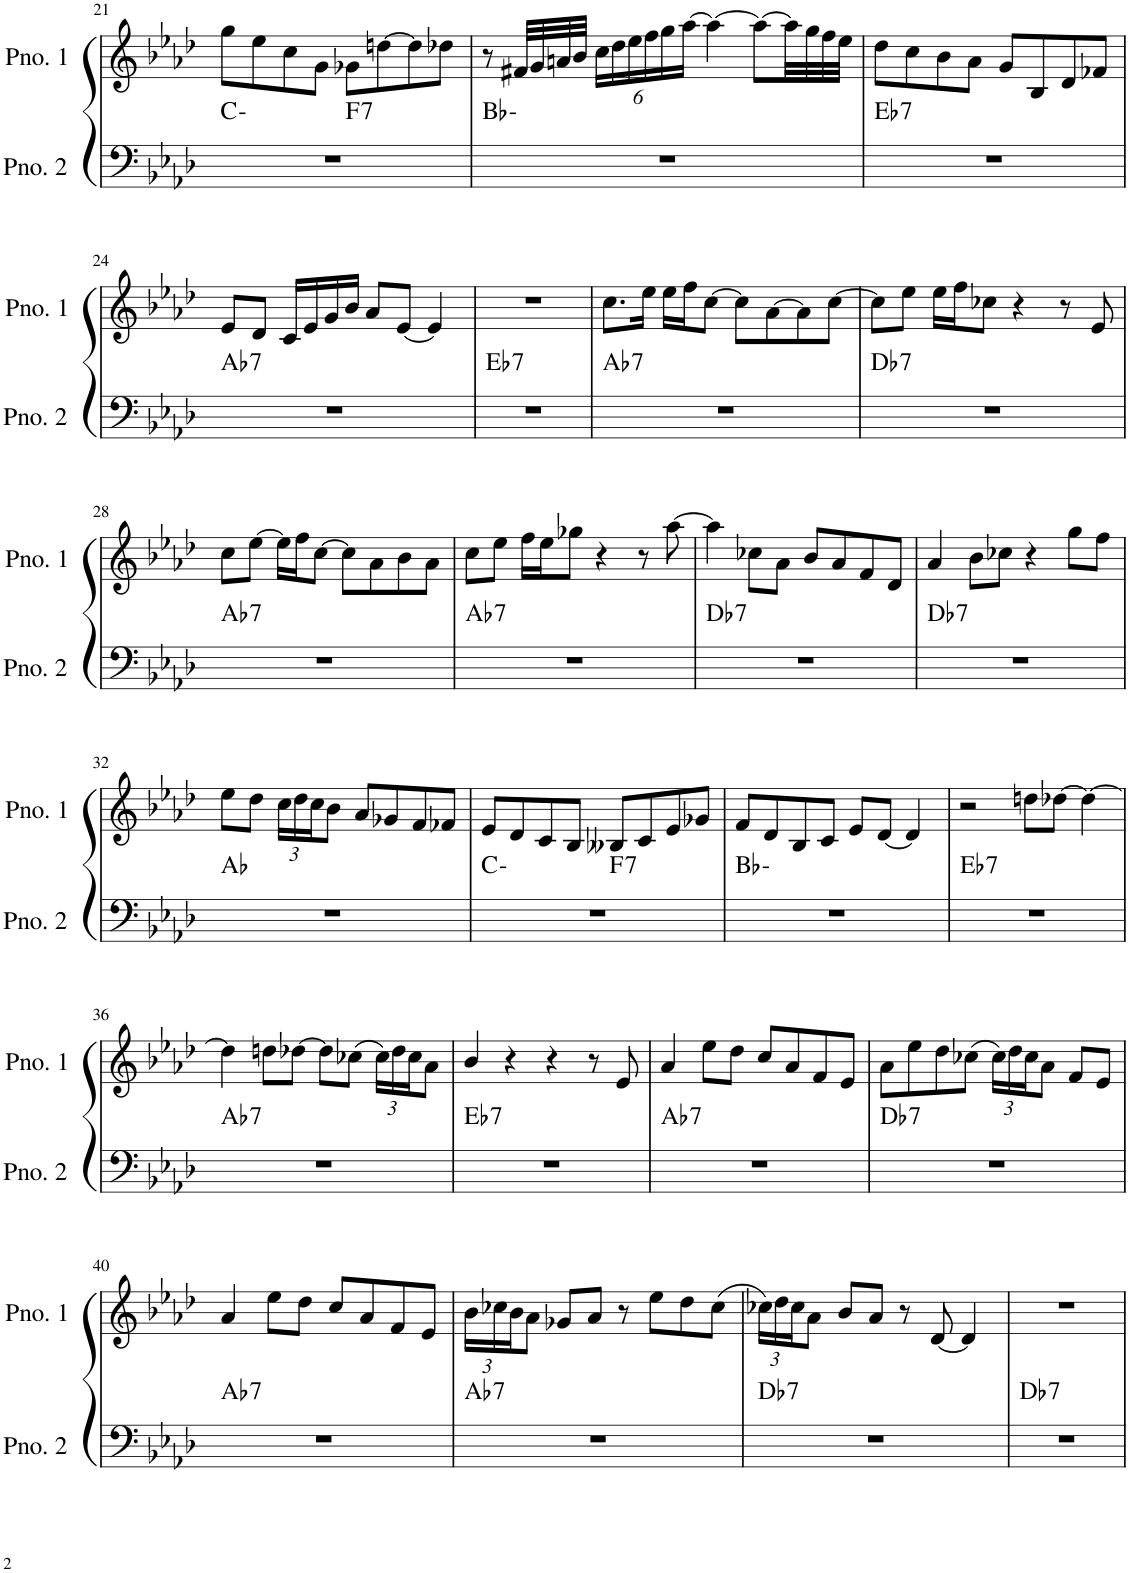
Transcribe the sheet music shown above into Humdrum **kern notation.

**kern	**harte	**kern
*part2	*part2	*part1
*staff2	*	*staff1
*I"ピアノ 2	*	*I"ピアノ 1
!!LO:PB:g=z
*clefF4	*	*clefG2
*k[b-e-a-d-]	*	*k[b-e-a-d-]
*M4/4	*	*M4/4
=21	=21	=21
*^	*	*
1r	2ryy	C:min	8gg\L
.	.	.	8ee-\
.	.	.	8cc\
.	.	.	8g\J
!	!	!LO:H:kt=7	!
.	2ryy	F:7	8g-X\L
.	.	.	[8ddn\
.	.	.	8dd\]
.	.	.	8dd-X\J
*v	*v	*	*
=22	=22	=22
1r	Bb:min	8r
.	.	32f#X/LLL
.	.	32g/
.	.	32an/
.	.	32b-/JJJ
*	*	*Xbrackettup
.	.	24cc\LL
.	.	24dd-\
.	.	24ee-\
.	.	24ff\
.	.	24gg\
.	.	[24aa-\JJ
.	.	4aa-\_
.	.	8aa-\L_
.	.	32aa-\LL]
.	.	32gg\
.	.	32ff\
.	.	32ee-\JJJ
=23	=23	=23
!	!LO:H:kt=7	!
1r	Eb:7	8dd-\L
.	.	8cc\
.	.	8b-\
.	.	8a-\J
.	.	8g/L
.	.	8B-/
.	.	8d-/
.	.	8f-X/J
!!LO:LB:g=z
=24	=24	=24
!	!LO:H:kt=7	!
1r	Ab:7	8e-/L
.	.	8d-/J
.	.	16c/LL
.	.	16e-/
.	.	16g/
.	.	16b-/JJ
.	.	8a-/L
.	.	[8e-/J
.	.	4e-/]
=25	=25	=25
!	!LO:H:kt=7	!
1r	Eb:7	1r
=26	=26	=26
!	!LO:H:kt=7	!
1r	Ab:7	8.cc\L
.	.	16ee-\Jk
.	.	16ee-\LL
.	.	16ff\J
.	.	[8cc\J
.	.	8cc\L]
.	.	[8a-\
.	.	8a-\]
.	.	[8cc\J
=27	=27	=27
!	!LO:H:kt=7	!
1r	Db:7	8cc\L]
.	.	8ee-\J
.	.	16ee-\LL
.	.	16ff\J
.	.	8cc-X\J
.	.	4r
.	.	8r
.	.	8e-/
!!LO:LB:g=z
=28	=28	=28
!	!LO:H:kt=7	!
1r	Ab:7	8cc\L
.	.	[8ee-\J
.	.	16ee-\LL]
.	.	16ff\J
.	.	[8cc\J
.	.	8cc\L]
.	.	8a-\
.	.	8b-\
.	.	8a-\J
=29	=29	=29
!	!LO:H:kt=7	!
1r	Ab:7	8cc\L
.	.	8ee-\J
.	.	16ff\LL
.	.	16ee-\J
.	.	8gg-X\J
.	.	4r
.	.	8r
.	.	[8aa-\
=30	=30	=30
!	!LO:H:kt=7	!
1r	Db:7	4aa-\]
.	.	8cc-X\L
.	.	8a-\J
.	.	8b-/L
.	.	8a-/
.	.	8f/
.	.	8d-/J
=31	=31	=31
!	!LO:H:kt=7	!
1r	Db:7	4a-/
.	.	8b-\L
.	.	8cc-X\J
.	.	4r
.	.	8gg\L
.	.	8ff\J
!!LO:LB:g=z
=32	=32	=32
1r	Ab:maj	8ee-\L
.	.	8dd-\J
.	.	24cc\LL
.	.	24dd-\
.	.	24cc\J
.	.	8b-\J
.	.	8a-/L
.	.	8g-X/
.	.	8f/
.	.	8f-X/J
=33	=33	=33
*^	*	*
1r	2ryy	C:min	8e-/L
.	.	.	8d-/
.	.	.	8c/
.	.	.	8B-/J
!	!	!LO:H:kt=7	!
.	2ryy	F:7	8B--X/L
.	.	.	8c/
.	.	.	8e-/
.	.	.	8g-X/J
*v	*v	*	*
=34	=34	=34
1r	Bb:min	8f/L
.	.	8d-/
.	.	8B-/
.	.	8c/J
.	.	8e-/L
.	.	[8d-/J
.	.	4d-/]
=35	=35	=35
!	!LO:H:kt=7	!
1r	Eb:7	2r
.	.	8ddn\L
.	.	[8dd-X\J
.	.	4dd-\_
!!LO:LB:g=z
=36	=36	=36
!	!LO:H:kt=7	!
1r	Ab:7	4dd-\]
.	.	8ddn\L
.	.	[8dd-X\J
.	.	8dd-\L]
.	.	(8cc-X\J
.	.	24cc-\LL)
.	.	24dd-\
.	.	24cc-\J
.	.	8a-\J
=37	=37	=37
!	!LO:H:kt=7	!
1r	Eb:7	4b-/
.	.	4r
.	.	4r
.	.	8r
.	.	8e-/
=38	=38	=38
!	!LO:H:kt=7	!
1r	Ab:7	4a-/
.	.	8ee-\L
.	.	8dd-\J
.	.	8cc/L
.	.	8a-/
.	.	8f/
.	.	8e-/J
=39	=39	=39
!	!LO:H:kt=7	!
1r	Db:7	8a-\L
.	.	8ee-\
.	.	8dd-\
.	.	(8cc-X\J
.	.	24cc-\LL)
.	.	24dd-\
.	.	24cc-\J
.	.	8a-\J
.	.	8f/L
.	.	8e-/J
!!LO:LB:g=z
=40	=40	=40
!	!LO:H:kt=7	!
1r	Ab:7	4a-/
.	.	8ee-\L
.	.	8dd-\J
.	.	8cc/L
.	.	8a-/
.	.	8f/
.	.	8e-/J
=41	=41	=41
!	!LO:H:kt=7	!
1r	Ab:7	24b-\LL
.	.	24cc-X\
.	.	24b-\J
.	.	8a-\J
.	.	8g-X/L
.	.	8a-/J
.	.	8r
.	.	8ee-\L
.	.	8dd-\
.	.	(8cc-\J
=42	=42	=42
!	!LO:H:kt=7	!
1r	Db:7	24cc-X\LL)
.	.	24dd-\
.	.	24cc-\J
.	.	8a-\J
.	.	8b-/L
.	.	8a-/J
.	.	8r
.	.	[8d-/
.	.	4d-/]
=43	=43	=43
!	!LO:H:kt=7	!
1r	Db:7	1r
=	=	=
*-	*-	*-
